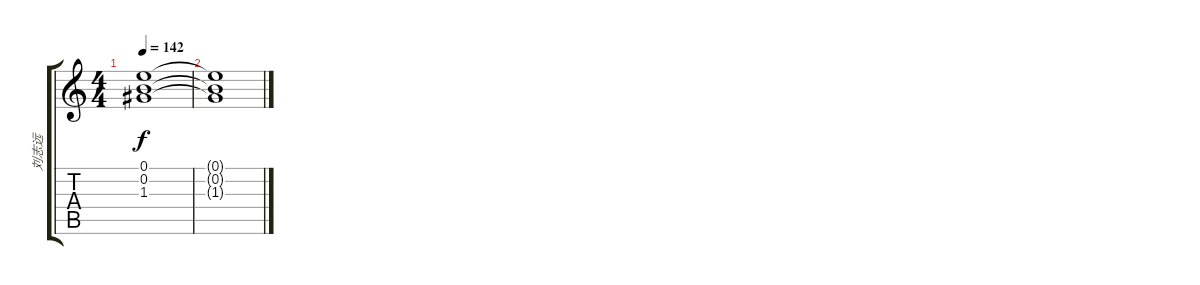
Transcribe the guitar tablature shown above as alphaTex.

\track ("刘志远" "刘志远") {instrument electricguitarclean}
\staff {score tabs}
\tuning (E4 B3 G3 D3 A2 E2) {hide}
\ts (4 4)
\tempo 142
\clef g2
\ks c
(0.1{t} 0.2{t} 1.3{t}).1{dy f} |
(0.1{t} 0.2{t} 1.3{t}).1
